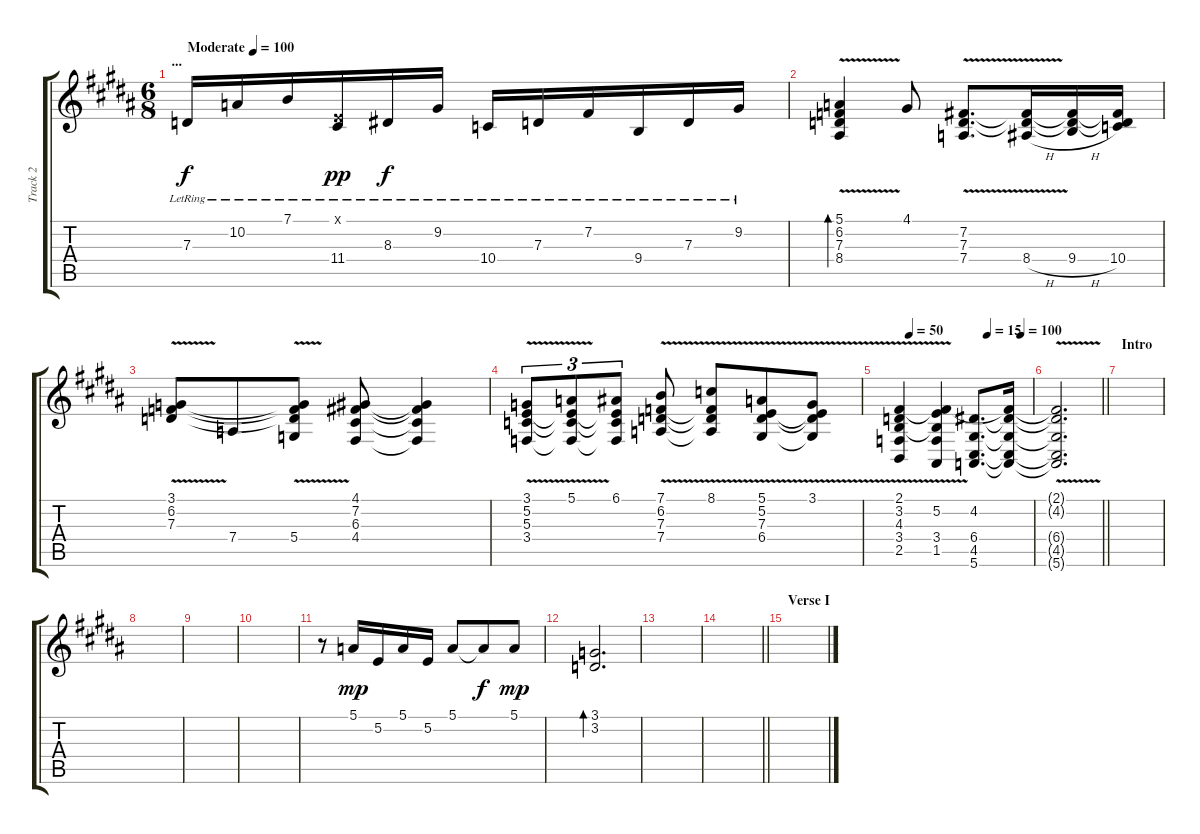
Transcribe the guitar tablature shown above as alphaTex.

\track ("Track 2" "Track 2") {instrument electricpiano2}
\staff {score tabs}
\tuning (E4 B3 G3 D3 A2 E2) {hide}
\ts (6 8)
\section ("" "...")
\tempo (100 "Moderate")
\clef g2
\ks b
7.3{lr}.16{dy f instrument electricpiano2} 10.2{lr}.16 7.1{lr}.16 (0.1{x} 11.4{lr}).16{dy pp} 8.3{lr}.16{dy f} 9.2{lr}.16 10.4{lr}.16 7.3{lr}.16 7.2{lr}.16 9.4{lr}.16 7.3{lr}.16 9.2{lr}.16 |
(5.1{v} 6.2 7.3 8.4).4{bd 60} 4.1.8 (7.2{v} 7.3{v} 7.4{v}).8{d} (7.2{t} 7.3{t} 8.4{h}).16 (7.2{t} 7.3{t} 9.4{h}).16 (7.2{t} 7.3{t} 10.4).16 |
(3.1{v} 6.2{v} 7.3{v}).8 7.4.8 (3.1{t} 6.2{t} 7.3{t} 5.4).8 (4.1 7.2 6.3 4.4).8 (4.1{t} 7.2{t} 6.3{t} 4.4{t}).4 |
(3.1 5.2{v} 5.3{v} 3.4{v}).8{tu (3 2)} (5.1 5.2{t} 5.3{t} 3.4{t}).8{tu (3 2)} (6.1 5.2{t} 5.3{t} 3.4{t}).8{tu (3 2)} (7.1{v} 6.2{v} 7.3{v} 7.4{v}).8 (8.1 6.2{t} 7.3{t} 7.4{t}).8 (5.1{v} 5.2{v} 7.3{v} 6.4{v}).8 (3.1 5.2{t} 7.3{t} 6.4{t}).8 |
\tempo (50 0.08333333333333333)
\tempo (15 0.6666666666666666)
\tempo (100 0.9166666666666666)
(2.1{v} 3.2{v} 4.3{v} 3.4{v} 2.5).4 (2.1{t} 5.2 4.3{t} 3.4 1.5).4 (4.2 6.4 4.5 5.6).8{d} (2.1{t} 4.2{t} 6.4{t} 4.5{t} 5.6{t}).16 |
\barLineRight lightlight
(2.1{v t} 4.2{v t} 6.4{v t} 4.5{v t} 5.6{v t}).2{d} |
\section ("" "Intro")
|
|
|
|
r.8 5.1.16{dy mp} 5.2.16 5.1.16 5.2.16 5.1.8 5.1{t}.8{dy f} 5.1.8{dy mp} |
(3.1 3.2).2{d bd 60} |
|
\barLineRight lightlight
|
\section ("" "Verse I")
